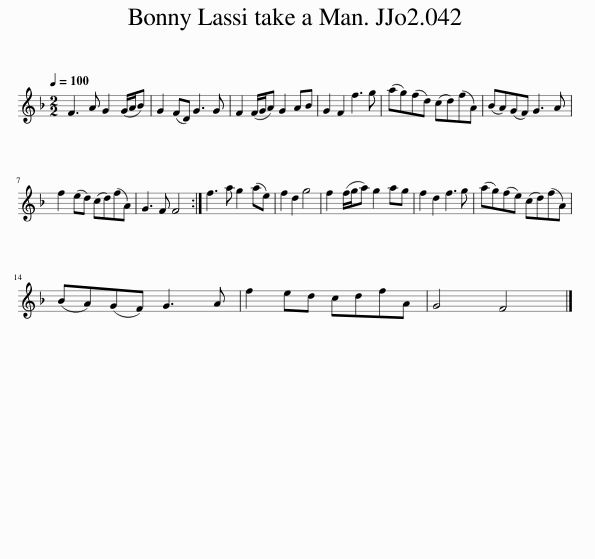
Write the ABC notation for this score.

X:1
L:1/8
Q:1/4=100
M:2/2
I:linebreak $
K:F
V:1 treble
V:1
 F3 A G2 (G/A/B) | G2 (FD) G3 G | F2 (F/G/A) G2 AB | G2 F2 f3 g | (ag)(fd) (cd)(fA) | %5
 (BA)(GF) G3 A |$ f2 (ed) (cd)(fA) | G3 F F4 :| f3 a g2 (ae) | f2 d2 g4 | %10
 f2 (f/g/a) g2 ag | f2 d2 f3 g | (ag)(fe) (cd)(fA) |$ (BA)(GF) G3 A | f2 ed cdfA | %15
 G4 F4 |] %16
